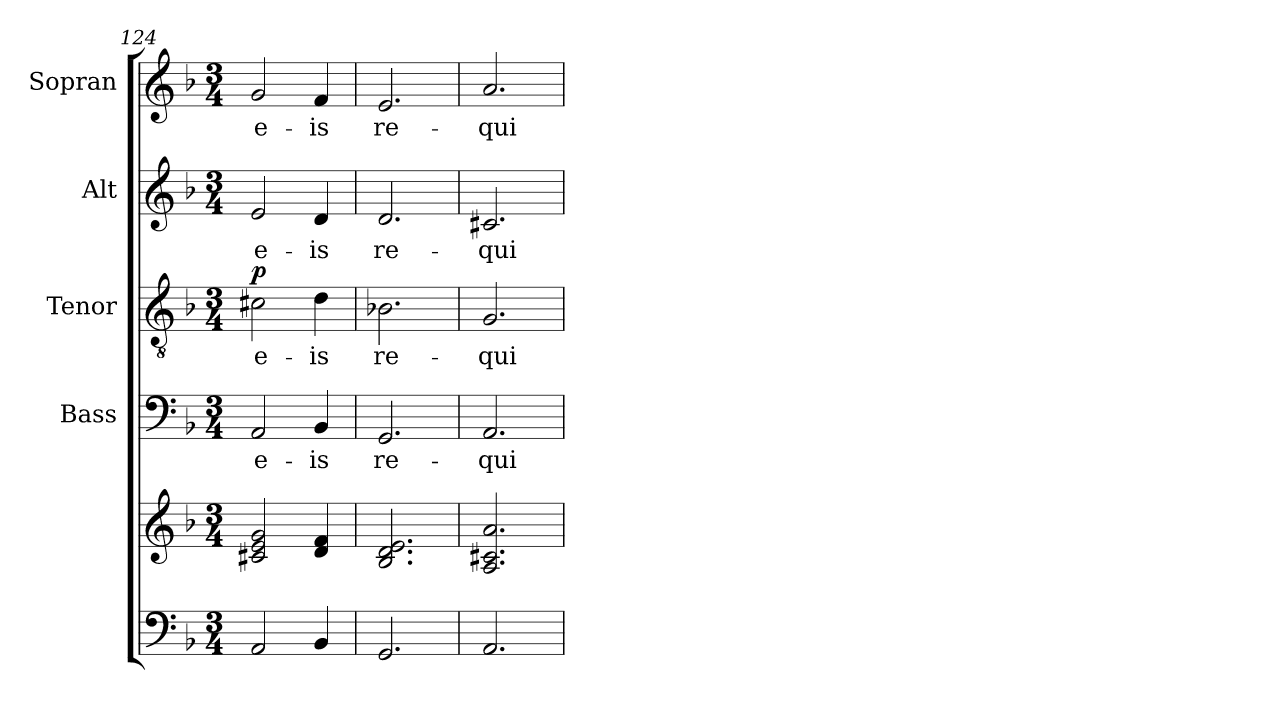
**kern	**kern	**kern	**text	**kern	**text	**dynam	**kern	**text	**kern	**text
*part5	*part5	*part4	*part4	*part3	*part3	*part3	*part2	*part2	*part1	*part1
*staff6	*staff5	*staff4	*staff4	*staff3	*staff3	*staff3	*staff2	*staff2	*staff1	*staff1
*	*	*I"Bass	*	*I"Tenor	*	*	*I"Alt	*	*I"Sopran	*
*	*	*I'B.	*	*I'T.	*	*	*I'A.	*	*I'S.	*
*clefF4	*clefG2	*clefF4	*	*clefGv2	*	*	*clefG2	*	*clefG2	*
*k[b-]	*k[b-]	*k[b-]	*	*k[b-]	*	*	*k[b-]	*	*k[b-]	*
*F:	*F:	*F:	*	*F:	*	*	*F:	*	*F:	*
*M3/4	*M3/4	*M3/4	*	*M3/4	*	*	*M3/4	*	*M3/4	*
=124	=124	=124	=124	=124	=124	=124	=124	=124	=124	=124
!	!	!	!LO:LY:b	!	!LO:LY:b	!LO:DY:a	!	!LO:LY:b	!	!LO:LY:b
2AA/	2c#X/ 2e/ 2g/	2AA/	e-	2c#X\	e-	p	2e/	e-	2g/	e-
!	!	!	!LO:LY:b	!	!LO:LY:b	!	!	!LO:LY:b	!	!LO:LY:b
4BB-/	4d/ 4f/	4BB-/	-is	4d\	-is	.	4d/	-is	4f/	-is
=125	=125	=125	=125	=125	=125	=125	=125	=125	=125	=125
!	!	!	!LO:LY:b	!	!LO:LY:b	!	!	!LO:LY:b	!	!LO:LY:b
2.GG/	2.B-/ 2.d/ 2.e/	2.GG/	re-	2.B-X\	re-	.	2.d/	re-	2.e/	re-
=126	=126	=126	=126	=126	=126	=126	=126	=126	=126	=126
!	!	!	!LO:LY:b	!	!LO:LY:b	!	!	!LO:LY:b	!	!LO:LY:b
2.AA/	2.A/ 2.c#X/ 2.a/	2.AA/	-qui-	2.G/	-qui-	.	2.c#X/	-qui-	2.a/	-qui-
=	=	=	=	=	=	=	=	=	=	=
*-	*-	*-	*-	*-	*-	*-	*-	*-	*-	*-
